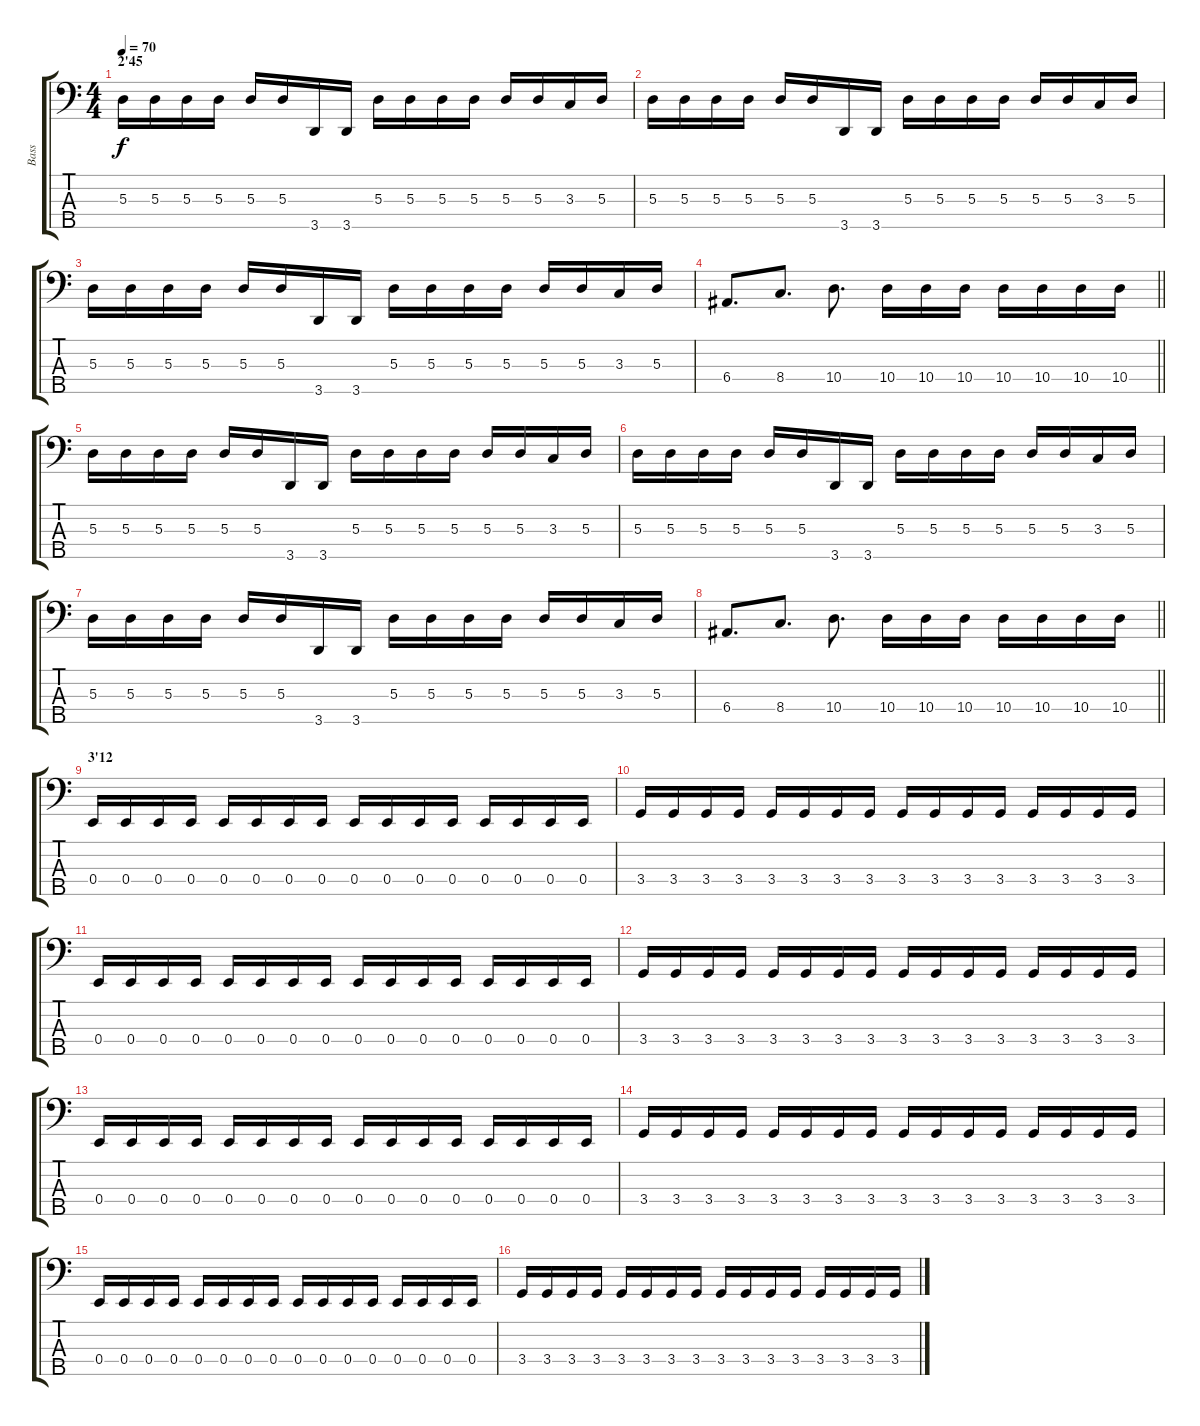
\track ("Bass" "Bass") {instrument electricbassfinger}
\staff {score tabs}
\tuning (G2 D2 A1 E1 B0) {hide}
\ts (4 4)
\section ("" "2'45")
\tempo 70
\clef f4
\ks c
5.3.16{dy f} 5.3.16 5.3.16 5.3.16 5.3.16 5.3.16 3.5.16 3.5.16 5.3.16 5.3.16 5.3.16 5.3.16 5.3.16 5.3.16 3.3.16 5.3.16 |
5.3.16 5.3.16 5.3.16 5.3.16 5.3.16 5.3.16 3.5.16 3.5.16 5.3.16 5.3.16 5.3.16 5.3.16 5.3.16 5.3.16 3.3.16 5.3.16 |
5.3.16 5.3.16 5.3.16 5.3.16 5.3.16 5.3.16 3.5.16 3.5.16 5.3.16 5.3.16 5.3.16 5.3.16 5.3.16 5.3.16 3.3.16 5.3.16 |
\barLineRight lightlight
6.4.8{d} 8.4.8{d} 10.4.8{d} 10.4.16 10.4.16 10.4.16 10.4.16 10.4.16 10.4.16 10.4.16 |
5.3.16 5.3.16 5.3.16 5.3.16 5.3.16 5.3.16 3.5.16 3.5.16 5.3.16 5.3.16 5.3.16 5.3.16 5.3.16 5.3.16 3.3.16 5.3.16 |
5.3.16 5.3.16 5.3.16 5.3.16 5.3.16 5.3.16 3.5.16 3.5.16 5.3.16 5.3.16 5.3.16 5.3.16 5.3.16 5.3.16 3.3.16 5.3.16 |
5.3.16 5.3.16 5.3.16 5.3.16 5.3.16 5.3.16 3.5.16 3.5.16 5.3.16 5.3.16 5.3.16 5.3.16 5.3.16 5.3.16 3.3.16 5.3.16 |
\barLineRight lightlight
6.4.8{d} 8.4.8{d} 10.4.8{d} 10.4.16 10.4.16 10.4.16 10.4.16 10.4.16 10.4.16 10.4.16 |
\section ("" "3'12")
0.4.16 0.4.16 0.4.16 0.4.16 0.4.16 0.4.16 0.4.16 0.4.16 0.4.16 0.4.16 0.4.16 0.4.16 0.4.16 0.4.16 0.4.16 0.4.16 |
3.4.16 3.4.16 3.4.16 3.4.16 3.4.16 3.4.16 3.4.16 3.4.16 3.4.16 3.4.16 3.4.16 3.4.16 3.4.16 3.4.16 3.4.16 3.4.16 |
0.4.16 0.4.16 0.4.16 0.4.16 0.4.16 0.4.16 0.4.16 0.4.16 0.4.16 0.4.16 0.4.16 0.4.16 0.4.16 0.4.16 0.4.16 0.4.16 |
3.4.16 3.4.16 3.4.16 3.4.16 3.4.16 3.4.16 3.4.16 3.4.16 3.4.16 3.4.16 3.4.16 3.4.16 3.4.16 3.4.16 3.4.16 3.4.16 |
0.4.16 0.4.16 0.4.16 0.4.16 0.4.16 0.4.16 0.4.16 0.4.16 0.4.16 0.4.16 0.4.16 0.4.16 0.4.16 0.4.16 0.4.16 0.4.16 |
3.4.16 3.4.16 3.4.16 3.4.16 3.4.16 3.4.16 3.4.16 3.4.16 3.4.16 3.4.16 3.4.16 3.4.16 3.4.16 3.4.16 3.4.16 3.4.16 |
0.4.16 0.4.16 0.4.16 0.4.16 0.4.16 0.4.16 0.4.16 0.4.16 0.4.16 0.4.16 0.4.16 0.4.16 0.4.16 0.4.16 0.4.16 0.4.16 |
3.4.16 3.4.16 3.4.16 3.4.16 3.4.16 3.4.16 3.4.16 3.4.16 3.4.16 3.4.16 3.4.16 3.4.16 3.4.16 3.4.16 3.4.16 3.4.16
